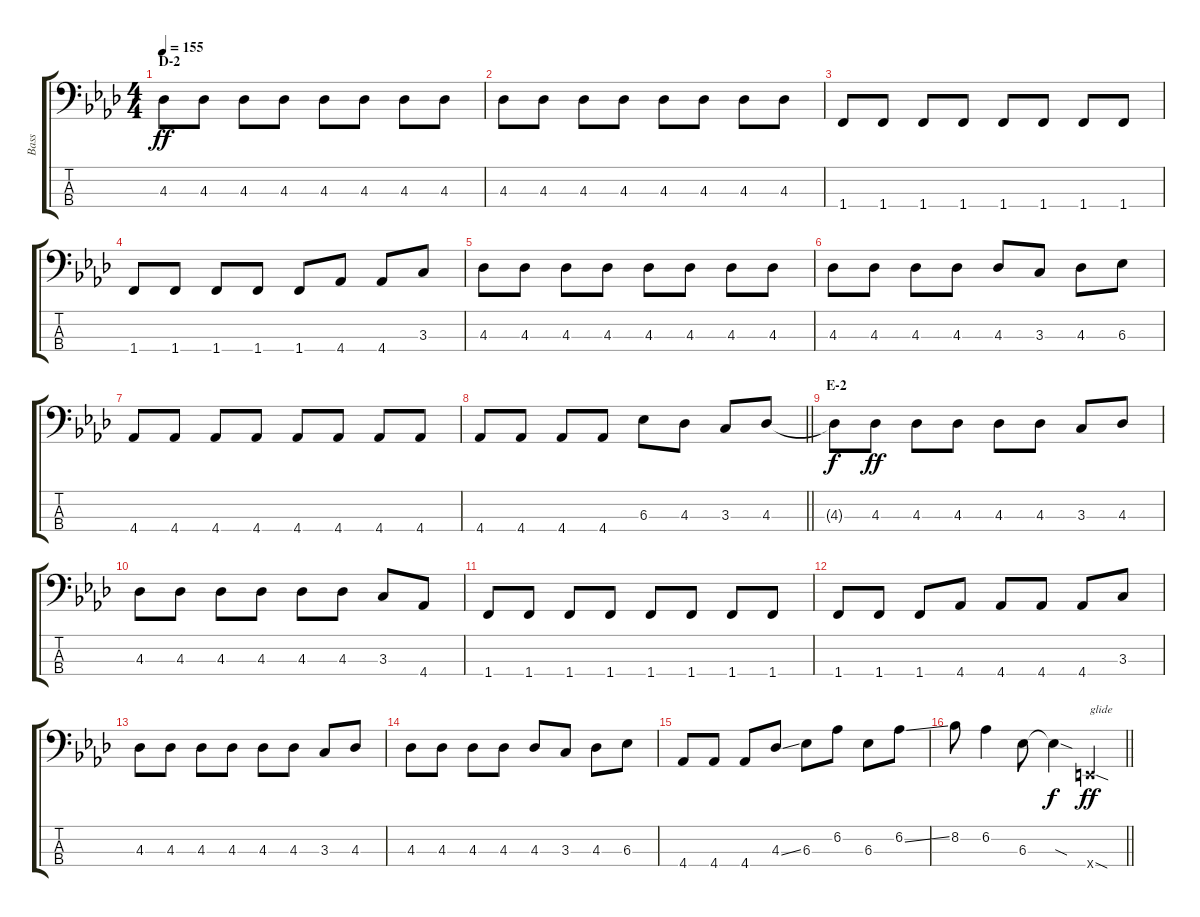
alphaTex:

\track ("Bass" "Bass") {instrument electricbasspick}
\staff {score tabs}
\tuning (G2 D2 A1 E1) {hide}
\ts (4 4)
\section ("" "D-2")
\tempo 155
\clef f4
\ks ab
4.3.8{dy ff} 4.3.8 4.3.8 4.3.8 4.3.8 4.3.8 4.3.8 4.3.8 |
4.3.8 4.3.8 4.3.8 4.3.8 4.3.8 4.3.8 4.3.8 4.3.8 |
1.4.8 1.4.8 1.4.8 1.4.8 1.4.8 1.4.8 1.4.8 1.4.8 |
1.4.8 1.4.8 1.4.8 1.4.8 1.4.8 4.4.8 4.4.8 3.3.8 |
4.3.8 4.3.8 4.3.8 4.3.8 4.3.8 4.3.8 4.3.8 4.3.8 |
4.3.8 4.3.8 4.3.8 4.3.8 4.3.8 3.3.8 4.3.8 6.3.8 |
4.4.8 4.4.8 4.4.8 4.4.8 4.4.8 4.4.8 4.4.8 4.4.8 |
\barLineRight lightlight
4.4.8 4.4.8 4.4.8 4.4.8 6.3.8 4.3.8 3.3.8 4.3.8 |
\section ("" "E-2")
4.3{t}.8{dy f} 4.3.8{dy ff} 4.3.8 4.3.8 4.3.8 4.3.8 3.3.8 4.3.8 |
4.3.8 4.3.8 4.3.8 4.3.8 4.3.8 4.3.8 3.3.8 4.4.8 |
1.4.8 1.4.8 1.4.8 1.4.8 1.4.8 1.4.8 1.4.8 1.4.8 |
1.4.8 1.4.8 1.4.8 4.4.8 4.4.8 4.4.8 4.4.8 3.3.8 |
4.3.8 4.3.8 4.3.8 4.3.8 4.3.8 4.3.8 3.3.8 4.3.8 |
4.3.8 4.3.8 4.3.8 4.3.8 4.3.8 3.3.8 4.3.8 6.3.8 |
4.4.8 4.4.8 4.4.8 4.3{ss}.8 6.3.8 6.2.8 6.3.8 6.2{ss}.8 |
\barLineRight lightlight
8.2.8 6.2.4 6.3.8 6.3{sod t}.4{dy f} 0.4{sod x}.4{txt "glide" dy ff}
